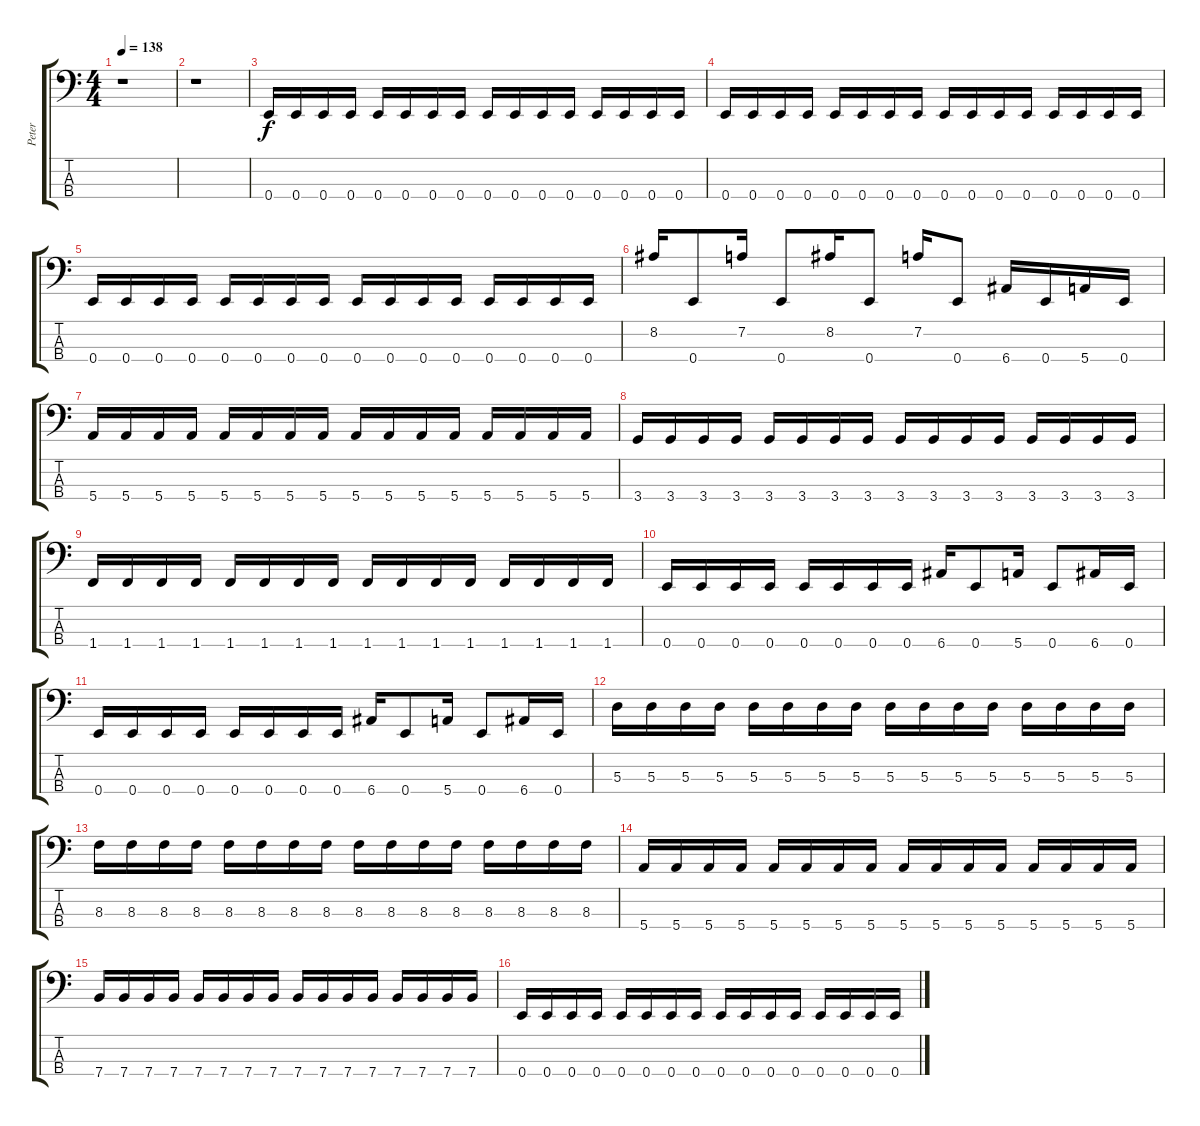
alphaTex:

\track ("Peter" "Peter") {instrument electricbassfinger}
\staff {score tabs}
\tuning (G2 D2 A1 E1) {hide}
\ts (4 4)
\tempo 138
\clef f4
\ks c
r.1{dy f instrument electricbassfinger} |
r.1 |
0.4.16 0.4.16 0.4.16 0.4.16 0.4.16 0.4.16 0.4.16 0.4.16 0.4.16 0.4.16 0.4.16 0.4.16 0.4.16 0.4.16 0.4.16 0.4.16 |
0.4.16 0.4.16 0.4.16 0.4.16 0.4.16 0.4.16 0.4.16 0.4.16 0.4.16 0.4.16 0.4.16 0.4.16 0.4.16 0.4.16 0.4.16 0.4.16 |
0.4.16 0.4.16 0.4.16 0.4.16 0.4.16 0.4.16 0.4.16 0.4.16 0.4.16 0.4.16 0.4.16 0.4.16 0.4.16 0.4.16 0.4.16 0.4.16 |
8.2.16 0.4.8 7.2.16 0.4.8 8.2.16 0.4.8 7.2.16 0.4.8 6.4.16 0.4.16 5.4.16 0.4.16 |
5.4.16 5.4.16 5.4.16 5.4.16 5.4.16 5.4.16 5.4.16 5.4.16 5.4.16 5.4.16 5.4.16 5.4.16 5.4.16 5.4.16 5.4.16 5.4.16 |
3.4.16 3.4.16 3.4.16 3.4.16 3.4.16 3.4.16 3.4.16 3.4.16 3.4.16 3.4.16 3.4.16 3.4.16 3.4.16 3.4.16 3.4.16 3.4.16 |
1.4.16 1.4.16 1.4.16 1.4.16 1.4.16 1.4.16 1.4.16 1.4.16 1.4.16 1.4.16 1.4.16 1.4.16 1.4.16 1.4.16 1.4.16 1.4.16 |
0.4.16 0.4.16 0.4.16 0.4.16 0.4.16 0.4.16 0.4.16 0.4.16 6.4.16 0.4.8 5.4.16 0.4.8 6.4.16 0.4.16 |
0.4.16 0.4.16 0.4.16 0.4.16 0.4.16 0.4.16 0.4.16 0.4.16 6.4.16 0.4.8 5.4.16 0.4.8 6.4.16 0.4.16 |
5.3.16 5.3.16 5.3.16 5.3.16 5.3.16 5.3.16 5.3.16 5.3.16 5.3.16 5.3.16 5.3.16 5.3.16 5.3.16 5.3.16 5.3.16 5.3.16 |
8.3.16 8.3.16 8.3.16 8.3.16 8.3.16 8.3.16 8.3.16 8.3.16 8.3.16 8.3.16 8.3.16 8.3.16 8.3.16 8.3.16 8.3.16 8.3.16 |
5.4.16 5.4.16 5.4.16 5.4.16 5.4.16 5.4.16 5.4.16 5.4.16 5.4.16 5.4.16 5.4.16 5.4.16 5.4.16 5.4.16 5.4.16 5.4.16 |
7.4.16 7.4.16 7.4.16 7.4.16 7.4.16 7.4.16 7.4.16 7.4.16 7.4.16 7.4.16 7.4.16 7.4.16 7.4.16 7.4.16 7.4.16 7.4.16 |
0.4.16 0.4.16 0.4.16 0.4.16 0.4.16 0.4.16 0.4.16 0.4.16 0.4.16 0.4.16 0.4.16 0.4.16 0.4.16 0.4.16 0.4.16 0.4.16
